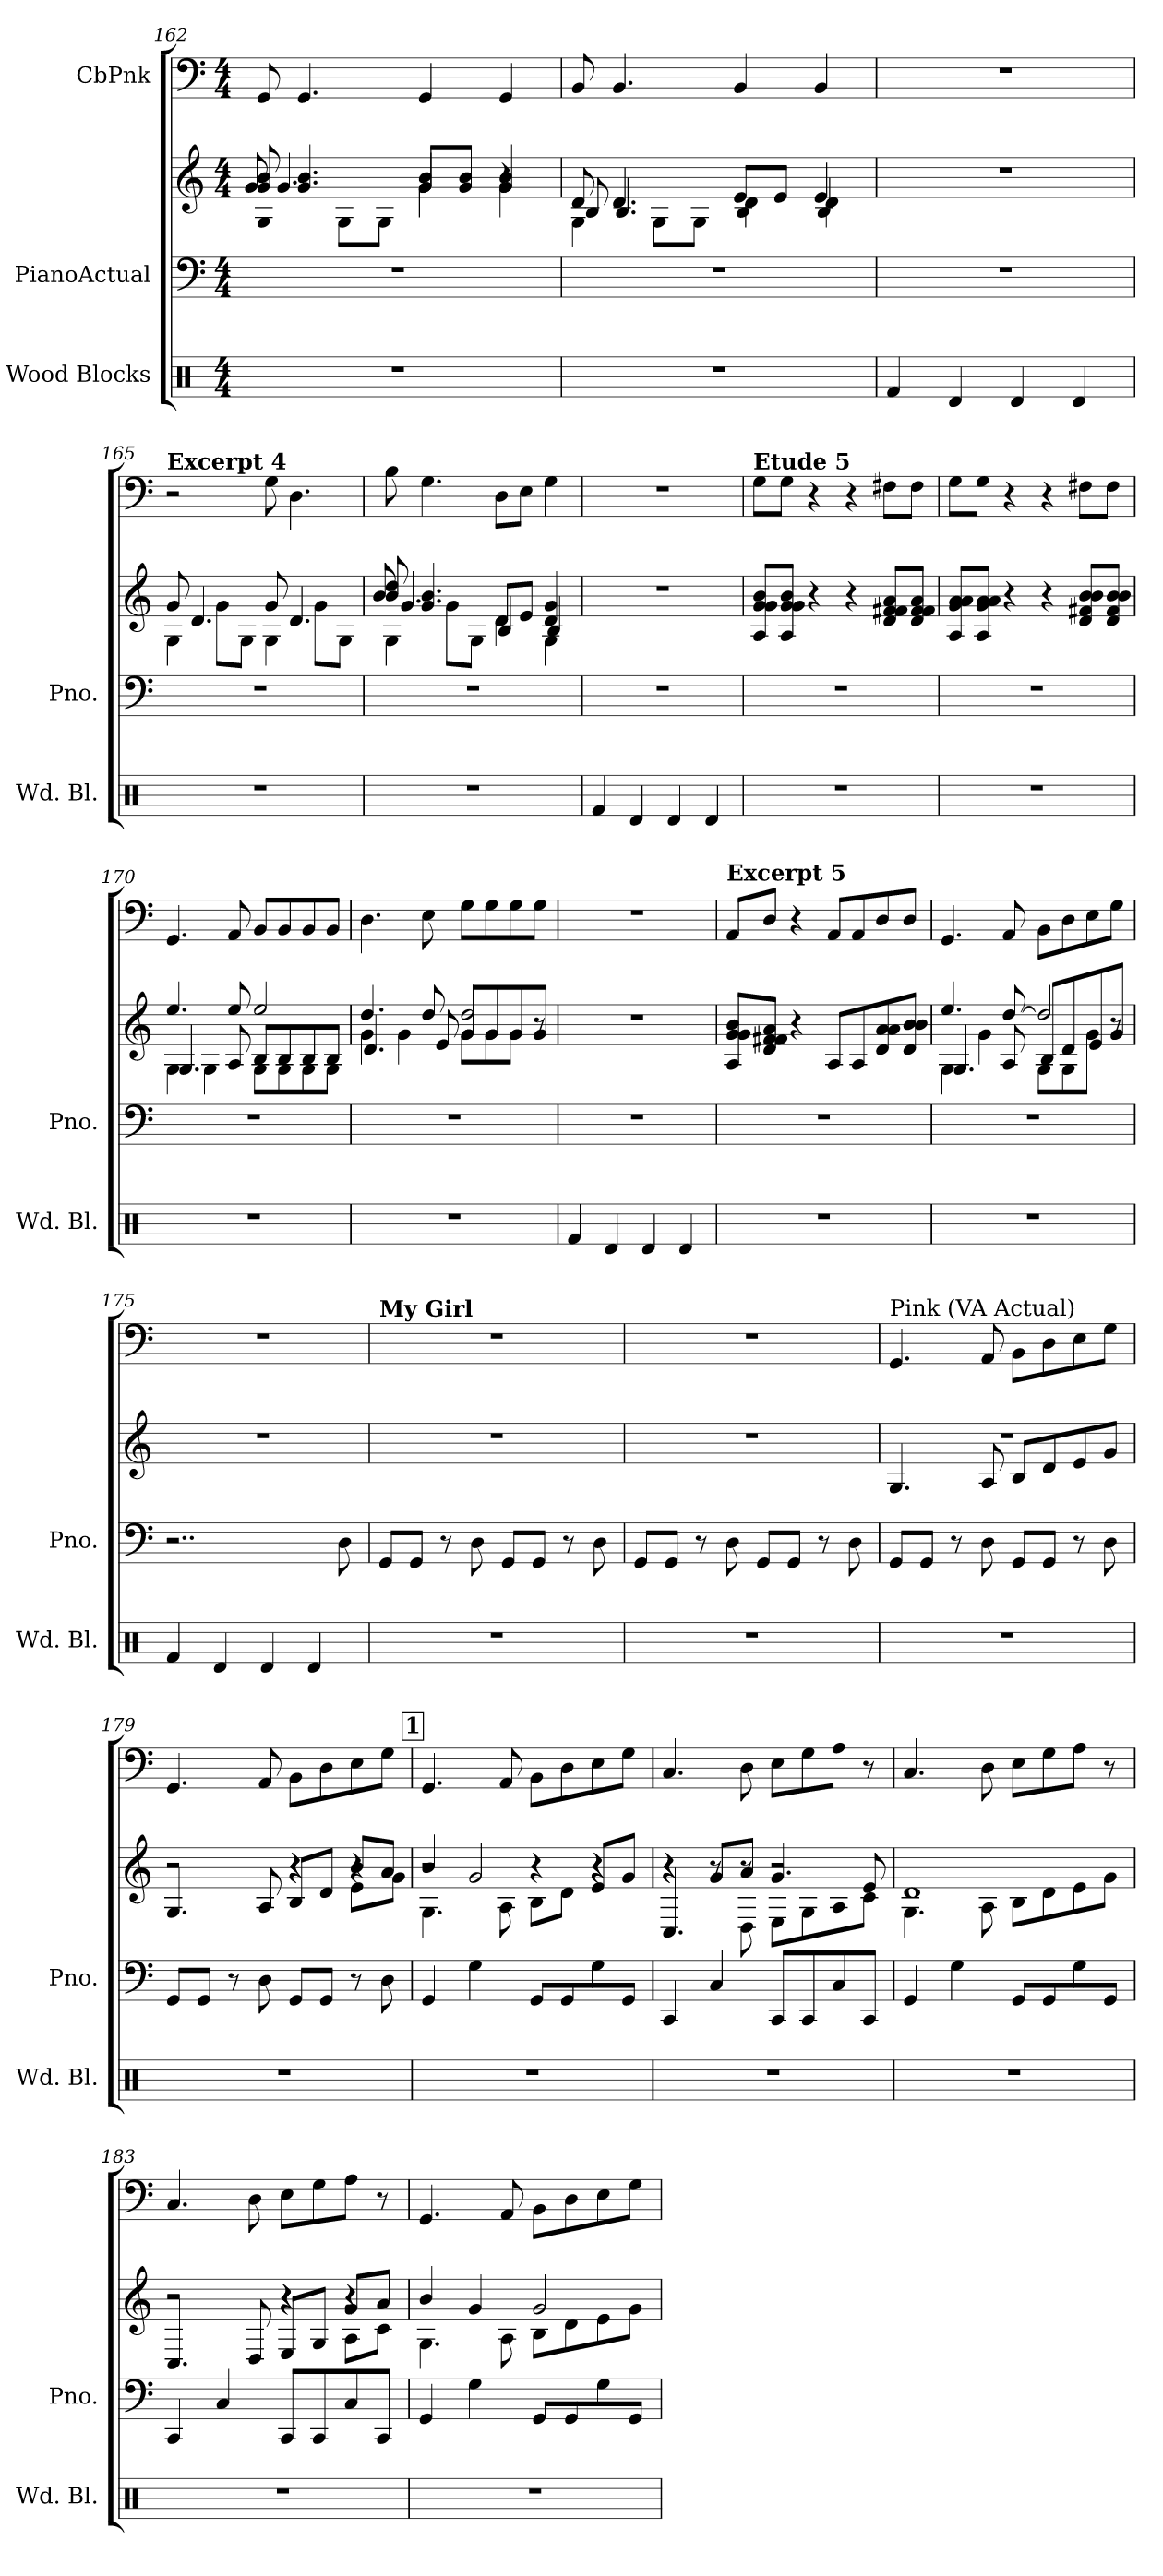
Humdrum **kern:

**kern	**kern	**kern	**kern
*part3	*part2	*part2	*part1
*staff4	*staff3	*staff2	*staff1
*I"Wood Blocks	*I"PianoActual	*	*I"CbPnk
*I'Wd. Bl.	*I'Pno.	*	*
*clefX	*clefF4	*clefG2	*clefF4
*k[]	*k[]	*k[]	*k[]
*M4/4	*M4/4	*M4/4	*M4/4
=162	=162	=162	=162
*	*	*^	*
*	*	*	*^	*
1r	1r	8g/ 8b/	4G\	8g/	8GG/
.	.	4.g/ 4.b/	.	4.g/	4.GG/
.	.	.	8G\L	.	.
.	.	.	8G\J	.	.
.	.	8g/ 8b/L	4g\	4g/	4GG/
.	.	8g/ 8b/J	.	.	.
.	.	4g/ 4b/	4g\	4r	4GG/
=163	=163	=163	=163	=163	=163
1r	1r	8d/	4G\	8B/	8BB/
.	.	4.d/	.	4.B/	4.BB/
.	.	.	8G\L	.	.
.	.	.	8G\J	.	.
.	.	8e/L	4d\	4B/	4BB/
.	.	8e/J	.	.	.
.	.	4e/	4d\	4B/	4BB/
*	*	*v	*v	*v	*
=164	=164	=164	=164
4Rf/	1r	1r	1r
4Rd/	.	.	.
4Rd/	.	.	.
4Rd/	.	.	.
=165	=165	=165	=165
*	*	*^	*
!	!	!	!	!LO:TX:a:B:t=Excerpt 4
1r	1r	8g/	4G\	2r
.	.	4.d/	.	.
.	.	.	8g\L	.
.	.	.	8G\J	.
.	.	8g/	4G\	8G\
.	.	4.d/	.	4.D\
.	.	.	8g\L	.
.	.	.	8G\J	.
!!LO:LB:g=z
=166	=166	=166	=166	=166
*	*	*	*^	*
1r	1r	8b/ 8dd/	4G\	8b/	8B\
.	.	4.g/ 4.b/	.	4.g/	4.G\
.	.	.	8g\L	.	.
.	.	.	8G\J	.	.
.	.	8d/L	4d\	4B/	8D\L
.	.	8e/J	.	.	8E\J
.	.	4d/ 4g/	4G\	4B/	4G\
*	*	*v	*v	*v	*
=167	=167	=167	=167
4Rf/	1r	1r	1r
4Rd/	.	.	.
4Rd/	.	.	.
4Rd/	.	.	.
=168	=168	=168	=168
!	!	!	!LO:TX:a:B:t=Etude 5
1r	1r	8A/ 8g/ 8g/ 8b/L	8G\L
.	.	8A/ 8g/ 8g/ 8b/J	8G\J
.	.	4r	4r
.	.	4r	4r
.	.	8d/ 8f#X/ 8f#/ 8a/L	8F#X\L
.	.	8d/ 8f#/ 8f#/ 8a/J	8F#\J
=169	=169	=169	=169
1r	1r	8A/ 8g/ 8a/ 8a/L	8G\L
.	.	8A/ 8g/ 8a/ 8a/J	8G\J
.	.	4r	4r
.	.	4r	4r
.	.	8d/ 8f#X/ 8b/ 8b/L	8F#X\L
.	.	8d/ 8f#/ 8b/ 8b/J	8F#\J
=170	=170	=170	=170
*	*	*^	*
*	*	*	*^	*
1r	1r	4.ee/	4G\	4.G/	4.GG/
.	.	.	4G\	.	.
.	.	8ee/	.	8A/	8AA/
.	.	2ee/	8G\L	8B/L	8BB/L
.	.	.	8G\	8B/	8BB/
.	.	.	8G\	8B/	8BB/
.	.	.	8G\J	8B/J	8BB/J
!!LO:LB:g=z
=171	=171	=171	=171	=171	=171
1r	1r	4.dd/	4g\	4.d/	4.D\
.	.	.	4g\	.	.
.	.	8dd/	.	8e/	8E\
.	.	2dd/	8g\L	8g/L	8G\L
.	.	.	8g\	8g/	8G\
.	.	.	8g\J	8g/	8G\
.	.	.	8r	8g/J	8G\J
*	*	*v	*v	*v	*
=172	=172	=172	=172
4Rf/	1r	1r	1r
4Rd/	.	.	.
4Rd/	.	.	.
4Rd/	.	.	.
=173	=173	=173	=173
!	!	!	!LO:TX:a:B:t=Excerpt 5
1r	1r	8A/ 8g/ 8g/ 8b/L	8AA/L
.	.	8d/ 8f#X/ 8f#/ 8a/J	8Di/J
.	.	4r	4r
.	.	8A/L	8AA/L
.	.	8A/	8AA/
.	.	8d/ 8a/ 8a/	8Di/
.	.	8d/ 8b/ 8b/J	8Di/J
!!LO:LB:g=z
=174	=174	=174	=174
*	*	*^	*
*	*	*	*^	*
1r	1r	4.ee/	4G\	4.G/	4.GG/
.	.	.	4g\	.	.
.	.	[8dd/	.	8A/	8AA/
.	.	2dd/]	8G\L	8B/L	8BB\L
.	.	.	8G\	8d/	8D\
.	.	.	8g\J	8e/	8E\
.	.	.	8r	8g/J	8G\J
*	*	*v	*v	*v	*
=175	=175	=175	=175
4Rf/	2..r	1r	1r
4Rd/	.	.	.
4Rd/	.	.	.
4Rd/	.	.	.
.	8D\	.	.
=176	=176	=176	=176
!	!	!	!LO:TX:a:B:t=My Girl
1r	8GG/L	1r	1r
.	8GG/J	.	.
.	8r	.	.
.	8D\	.	.
.	8GG/L	.	.
.	8GG/J	.	.
.	8r	.	.
.	8D\	.	.
=177	=177	=177	=177
1r	8GG/L	1r	1r
.	8GG/J	.	.
.	8r	.	.
.	8D\	.	.
.	8GG/L	.	.
.	8GG/J	.	.
.	8r	.	.
.	8D\	.	.
=178	=178	=178	=178
*	*	*^	*
!	!	!	!	!LO:TX:a:t=Pink (VA Actual)
1r	8GG/L	1r	4.G/	4.GG/
.	8GG/J	.	.	.
.	8r	.	.	.
.	8D\	.	8A/	8AA/
.	8GG/L	.	8B/L	8BB\L
.	8GG/J	.	8d/	8D\
.	8r	.	8e/	8E\
.	8D\	.	8g/J	8G\J
=179	=179	=179	=179	=179
*	*	*	*^	*
1r	8GG/L	2r	2r	4.G/	4.GG/
.	8GG/J	.	.	.	.
.	8r	.	.	.	.
.	8D\	.	.	8A/	8AA/
.	8GG/L	4r	4r	8B/L	8BB\L
.	8GG/J	.	.	8d/J	8D\
.	8r	8b/L	8e\L	4r	8E\
.	8D\	8a/J	8g\J	.	8G\J
!!LO:LB:g=z
!!LO:REH:place=s1:a:B:fs=9.9988:t=1
=180	=180	=180	=180	=180	=180
1r	4GG/	4b/	4.G\	2r	4.GG/
.	4G\	2g/	.	.	.
.	.	.	8A\	.	8AA/
.	8GG/L	.	8B\L	4r	8BB\L
.	8GG/	.	8d\J	.	8D\
.	8G\	4r	4r	8e/L	8E\
.	8GG/J	.	.	8g/J	8G\J
=181	=181	=181	=181	=181	=181
1r	4CC/	4r	4r	4.C/	4.Cj/
.	4C/	8g/L	8r	.	.
.	.	8a/J	8D\	8r	8D\
.	8CC/L	4.g/	8E\L	2r	8E\L
.	8CC/	.	8G\	.	8G\
.	8C/	.	8A\	.	8A\J
.	8CC/J	8e/	8c\J	.	8r
*	*	*	*v	*v	*
=182	=182	=182	=182	=182
1r	4GG/	1d	4.G\	4.Cj/
.	4G\	.	.	.
.	.	.	8A\	8D\
.	8GG/L	.	8B\L	8E\L
.	8GG/	.	8d\	8G\
.	8G\	.	8e\	8A\J
.	8GG/J	.	8g\J	8r
=183	=183	=183	=183	=183
*	*	*	*^	*
1r	4CC/	2r	2r	4.C/	4.Cj/
.	4C/	.	.	.	.
.	.	.	.	8D/	8D\
.	8CC/L	4r	4r	8E/L	8E\L
.	8CC/	.	.	8G/J	8G\
.	8C/	8g/L	8A\L	4r	8A\J
.	8CC/J	8a/J	8c\J	.	8r
*	*	*	*v	*v	*
!!LO:PB:g=z
=184	=184	=184	=184	=184
1r	4GG/	4b/	4.G\	4.GG/
.	4G\	4g/	.	.
.	.	.	8A\	8AA/
.	8GG/L	2g/	8B\L	8BB\L
.	8GG/	.	8d\	8D\
.	8G\	.	8e\	8E\
.	8GG/J	.	8g\J	8G\J
*	*	*v	*v	*
=	=	=	=
*-	*-	*-	*-
